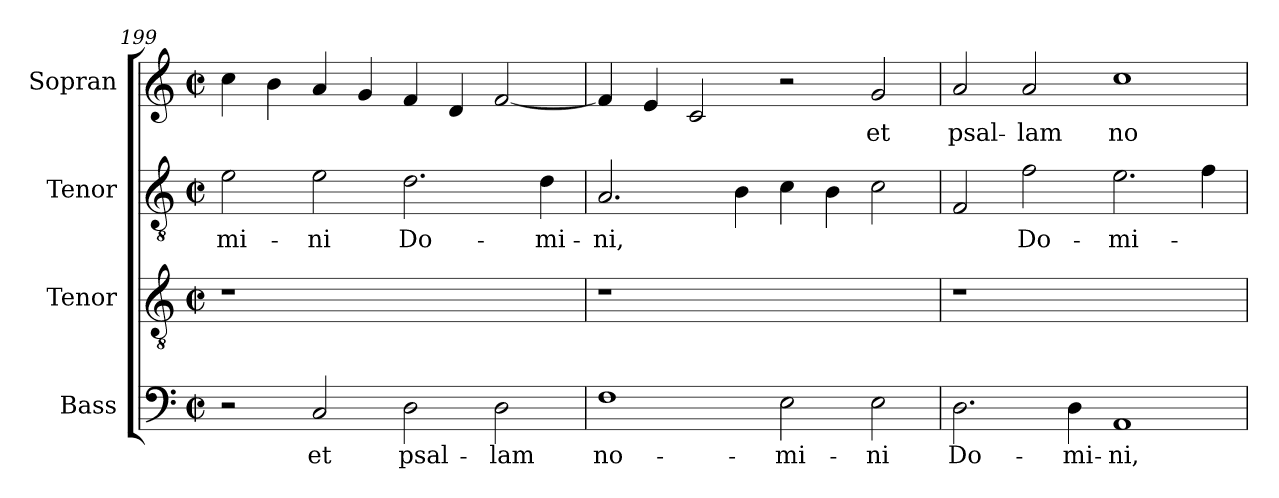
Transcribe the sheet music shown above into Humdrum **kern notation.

**kern	**text	**kern	**kern	**text	**kern	**text
*part4	*part4	*part3	*part2	*part2	*part1	*part1
*staff4	*staff4	*staff3	*staff2	*staff2	*staff1	*staff1
*I"Bass	*	*I"Tenor	*I"Tenor	*	*I"Sopran	*
*	*	*I'Tenor	*	*	*	*
*clefF4	*	*clefGv2	*clefGv2	*	*clefG2	*
*	*	*ITrd7c12	*ITrd7c12	*	*	*
*k[]	*	*k[]	*k[]	*	*k[]	*
*M2/2	*	*M2/2	*M2/2	*	*M2/2	*
*met(c|)	*	*met(c|)	*met(c|)	*	*met(c|)	*
=199	=199	=199	=199	=199	=199	=199
!	!	!LO:N:vis=1	!	!	!	!
!	!	!	!	!LO:LY:b:color=#000000	!	!
2r	.	1r	2Ei\	-mi-	4cci\	.
.	.	.	.	.	4bi\	.
!	!LO:LY:b:color=#000000	!	!	!	!	!
!	!	!	!	!LO:LY:b:color=#000000	!	!
2Ci/	et	.	2Ei\	-ni	4ai/	.
.	.	.	.	.	4gi/	.
!	!LO:LY:b:color=#000000	!	!	!	!	!
!	!	!	!	!LO:LY:b:color=#000000	!	!
2Di\	psal-	1ryy	2.Di\	Do-	4fi/	.
.	.	.	.	.	4di/	.
!	!LO:LY:b:color=#000000	!	!	!	!	!
2Di\	-lam	.	.	.	[<2fi/	.
!	!	!	!	!LO:LY:b:color=#000000	!	!
.	.	.	4Di\	-mi-	.	.
=200	=200	=200	=200	=200	=200	=200
!	!LO:LY:b:color=#000000	!LO:N:vis=1	!	!	!	!
!	!	!	!	!LO:LY:b:color=#000000	!	!
1Fi	no-	1r	2.AAi/	-ni,	4fi/]	.
.	.	.	.	.	4ei/	.
.	.	.	.	.	2ci/	.
.	.	.	4BBi\	.	.	.
!	!LO:LY:b:color=#000000	!	!	!	!	!
2Ei\	-mi-	1ryy	4Ci\	.	2r	.
.	.	.	4BBi\	.	.	.
!	!LO:LY:b:color=#000000	!	!	!	!	!
!	!	!	!	!	!	!LO:LY:b:color=#000000
2Ei\	-ni	.	2Ci\	.	2gi/	et
=201	=201	=201	=201	=201	=201	=201
!	!LO:LY:b:color=#000000	!LO:N:vis=1	!	!	!	!
!	!	!	!	!	!	!LO:LY:b:color=#000000
2.Di\	Do-	1r	2FFi/	.	2ai/	psal-
!	!	!	!	!LO:LY:b:color=#000000	!	!
!	!	!	!	!	!	!LO:LY:b:color=#000000
.	.	.	2Fi\	Do-	2ai/	-lam
!	!LO:LY:b:color=#000000	!	!	!	!	!
4Di\	-mi-	.	.	.	.	.
!	!LO:LY:b:color=#000000	!	!	!	!	!
!	!	!	!	!LO:LY:b:color=#000000	!	!
!	!	!	!	!	!	!LO:LY:b:color=#000000
1AAi	-ni,	1ryy	2.Ei\	-mi-	1cci	no-
.	.	.	4Fi\	.	.	.
=	=	=	=	=	=	=
*-	*-	*-	*-	*-	*-	*-
